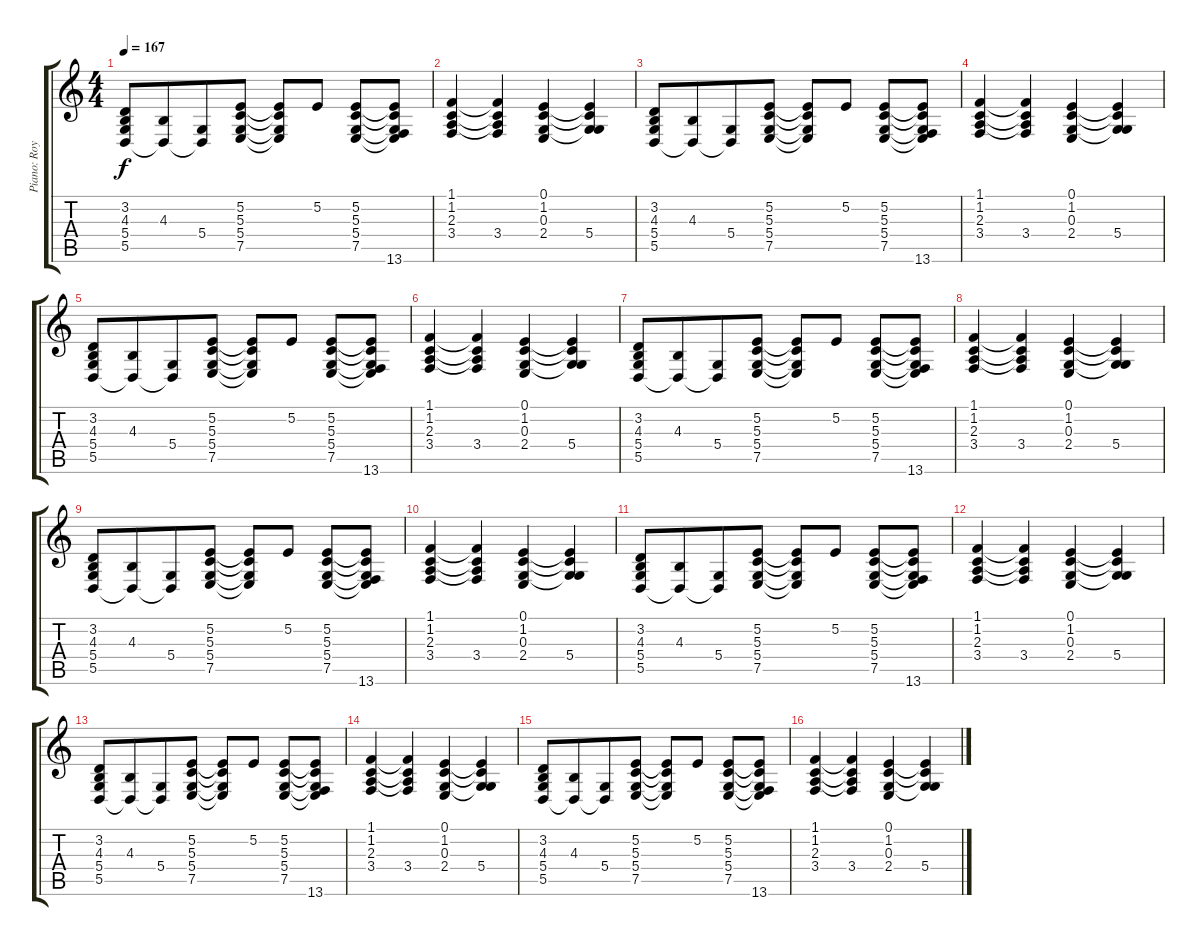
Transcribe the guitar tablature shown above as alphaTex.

\track ("Piano: Roy" "Piano: Roy") {instrument acousticgrandpiano}
\staff {score tabs}
\tuning (E4 B3 G3 D3 A2 E2) {hide}
\ts (4 4)
\tempo 167
\clef g2
\ks c
(3.2 4.3 5.4 5.5).8{dy f} (4.3 5.5{t}).8{beam merge} (5.4 5.5{t}).8 (5.2 5.3 5.4 7.5).8 (5.2{t} 5.3{t} 5.4{t} 7.5{t}).8 5.2.8 (5.2 5.3 5.4 7.5).8 (5.2{t} 5.3{t} 5.4{t} 7.5{t} 13.6).8 |
(1.1 1.2 2.3 3.4).4 (1.1{t} 1.2{t} 2.3{t} 3.4).4 (0.1 1.2 0.3 2.4).4 (0.1{t} 1.2{t} 0.3{t} 5.4).4 |
(3.2 4.3 5.4 5.5).8 (4.3 5.5{t}).8{beam merge} (5.4 5.5{t}).8 (5.2 5.3 5.4 7.5).8 (5.2{t} 5.3{t} 5.4{t} 7.5{t}).8 5.2.8 (5.2 5.3 5.4 7.5).8 (5.2{t} 5.3{t} 5.4{t} 7.5{t} 13.6).8 |
(1.1 1.2 2.3 3.4).4 (1.1{t} 1.2{t} 2.3{t} 3.4).4 (0.1 1.2 0.3 2.4).4 (0.1{t} 1.2{t} 0.3{t} 5.4).4 |
(3.2 4.3 5.4 5.5).8 (4.3 5.5{t}).8{beam merge} (5.4 5.5{t}).8 (5.2 5.3 5.4 7.5).8 (5.2{t} 5.3{t} 5.4{t} 7.5{t}).8 5.2.8 (5.2 5.3 5.4 7.5).8 (5.2{t} 5.3{t} 5.4{t} 7.5{t} 13.6).8 |
(1.1 1.2 2.3 3.4).4 (1.1{t} 1.2{t} 2.3{t} 3.4).4 (0.1 1.2 0.3 2.4).4 (0.1{t} 1.2{t} 0.3{t} 5.4).4 |
(3.2 4.3 5.4 5.5).8 (4.3 5.5{t}).8{beam merge} (5.4 5.5{t}).8 (5.2 5.3 5.4 7.5).8 (5.2{t} 5.3{t} 5.4{t} 7.5{t}).8 5.2.8 (5.2 5.3 5.4 7.5).8 (5.2{t} 5.3{t} 5.4{t} 7.5{t} 13.6).8 |
(1.1 1.2 2.3 3.4).4 (1.1{t} 1.2{t} 2.3{t} 3.4).4 (0.1 1.2 0.3 2.4).4 (0.1{t} 1.2{t} 0.3{t} 5.4).4 |
(3.2 4.3 5.4 5.5).8 (4.3 5.5{t}).8{beam merge} (5.4 5.5{t}).8 (5.2 5.3 5.4 7.5).8 (5.2{t} 5.3{t} 5.4{t} 7.5{t}).8 5.2.8 (5.2 5.3 5.4 7.5).8 (5.2{t} 5.3{t} 5.4{t} 7.5{t} 13.6).8 |
(1.1 1.2 2.3 3.4).4 (1.1{t} 1.2{t} 2.3{t} 3.4).4 (0.1 1.2 0.3 2.4).4 (0.1{t} 1.2{t} 0.3{t} 5.4).4 |
(3.2 4.3 5.4 5.5).8 (4.3 5.5{t}).8{beam merge} (5.4 5.5{t}).8 (5.2 5.3 5.4 7.5).8 (5.2{t} 5.3{t} 5.4{t} 7.5{t}).8 5.2.8 (5.2 5.3 5.4 7.5).8 (5.2{t} 5.3{t} 5.4{t} 7.5{t} 13.6).8 |
(1.1 1.2 2.3 3.4).4 (1.1{t} 1.2{t} 2.3{t} 3.4).4 (0.1 1.2 0.3 2.4).4 (0.1{t} 1.2{t} 0.3{t} 5.4).4 |
(3.2 4.3 5.4 5.5).8 (4.3 5.5{t}).8{beam merge} (5.4 5.5{t}).8 (5.2 5.3 5.4 7.5).8 (5.2{t} 5.3{t} 5.4{t} 7.5{t}).8 5.2.8 (5.2 5.3 5.4 7.5).8 (5.2{t} 5.3{t} 5.4{t} 7.5{t} 13.6).8 |
(1.1 1.2 2.3 3.4).4 (1.1{t} 1.2{t} 2.3{t} 3.4).4 (0.1 1.2 0.3 2.4).4 (0.1{t} 1.2{t} 0.3{t} 5.4).4 |
(3.2 4.3 5.4 5.5).8 (4.3 5.5{t}).8{beam merge} (5.4 5.5{t}).8 (5.2 5.3 5.4 7.5).8 (5.2{t} 5.3{t} 5.4{t} 7.5{t}).8 5.2.8 (5.2 5.3 5.4 7.5).8 (5.2{t} 5.3{t} 5.4{t} 7.5{t} 13.6).8 |
(1.1 1.2 2.3 3.4).4 (1.1{t} 1.2{t} 2.3{t} 3.4).4 (0.1 1.2 0.3 2.4).4 (0.1{t} 1.2{t} 0.3{t} 5.4).4
